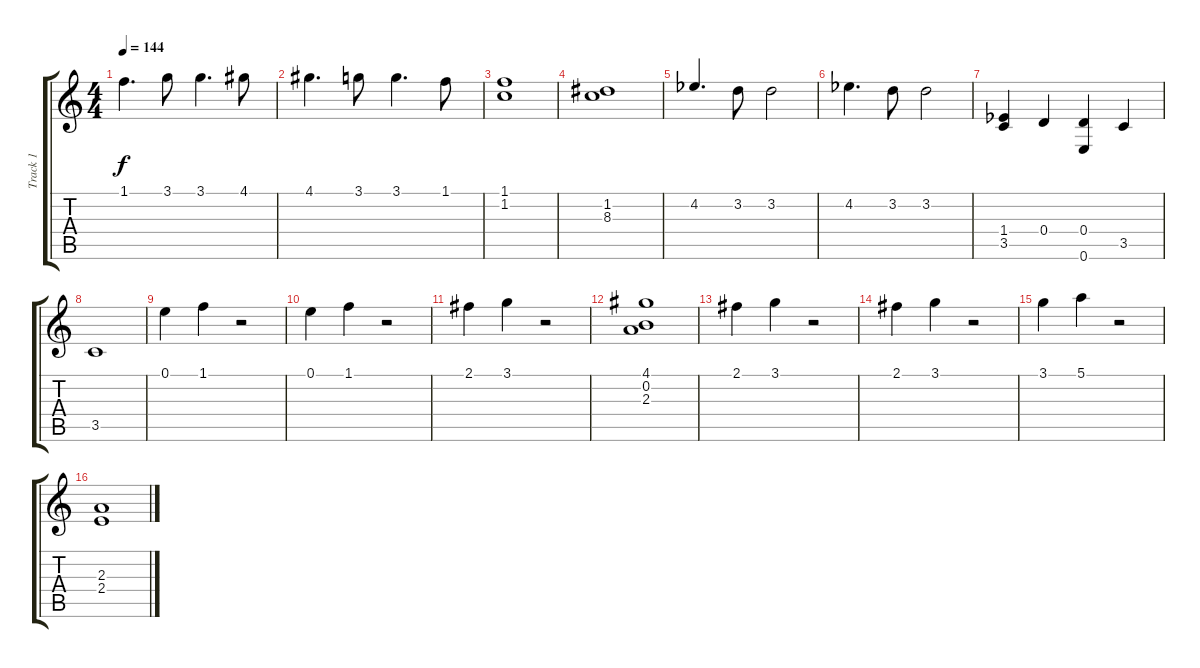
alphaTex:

\track ("Track 1" "Track 1") {instrument acousticguitarsteel}
\staff {score tabs}
\tuning (E4 B3 G3 D3 A2 E2) {hide}
\ts (4 4)
\tempo 144
\clef g2
\ks c
1.1.4{d dy f} 3.1.8 3.1.4{d} 4.1.8 |
4.1.4{d} 3.1.8 3.1.4{d} 1.1.8 |
(1.1 1.2).1 |
(1.2 8.3).1 |
4.2{acc b}.4{d beam Up} 3.2.8 3.2.2 |
4.2{acc b}.4{d} 3.2.8 3.2.2 |
(1.4{acc b} 3.5).4 0.4.4 (0.4 0.6).4 3.5.4 |
3.5.1 |
0.1.4 1.1.4 r.2 |
0.1.4 1.1.4 r.2 |
2.1.4 3.1.4 r.2 |
(4.1 0.2 2.3).1 |
2.1.4 3.1.4 r.2 |
2.1.4 3.1.4 r.2 |
3.1.4 5.1.4 r.2 |
(2.3 2.4).1
